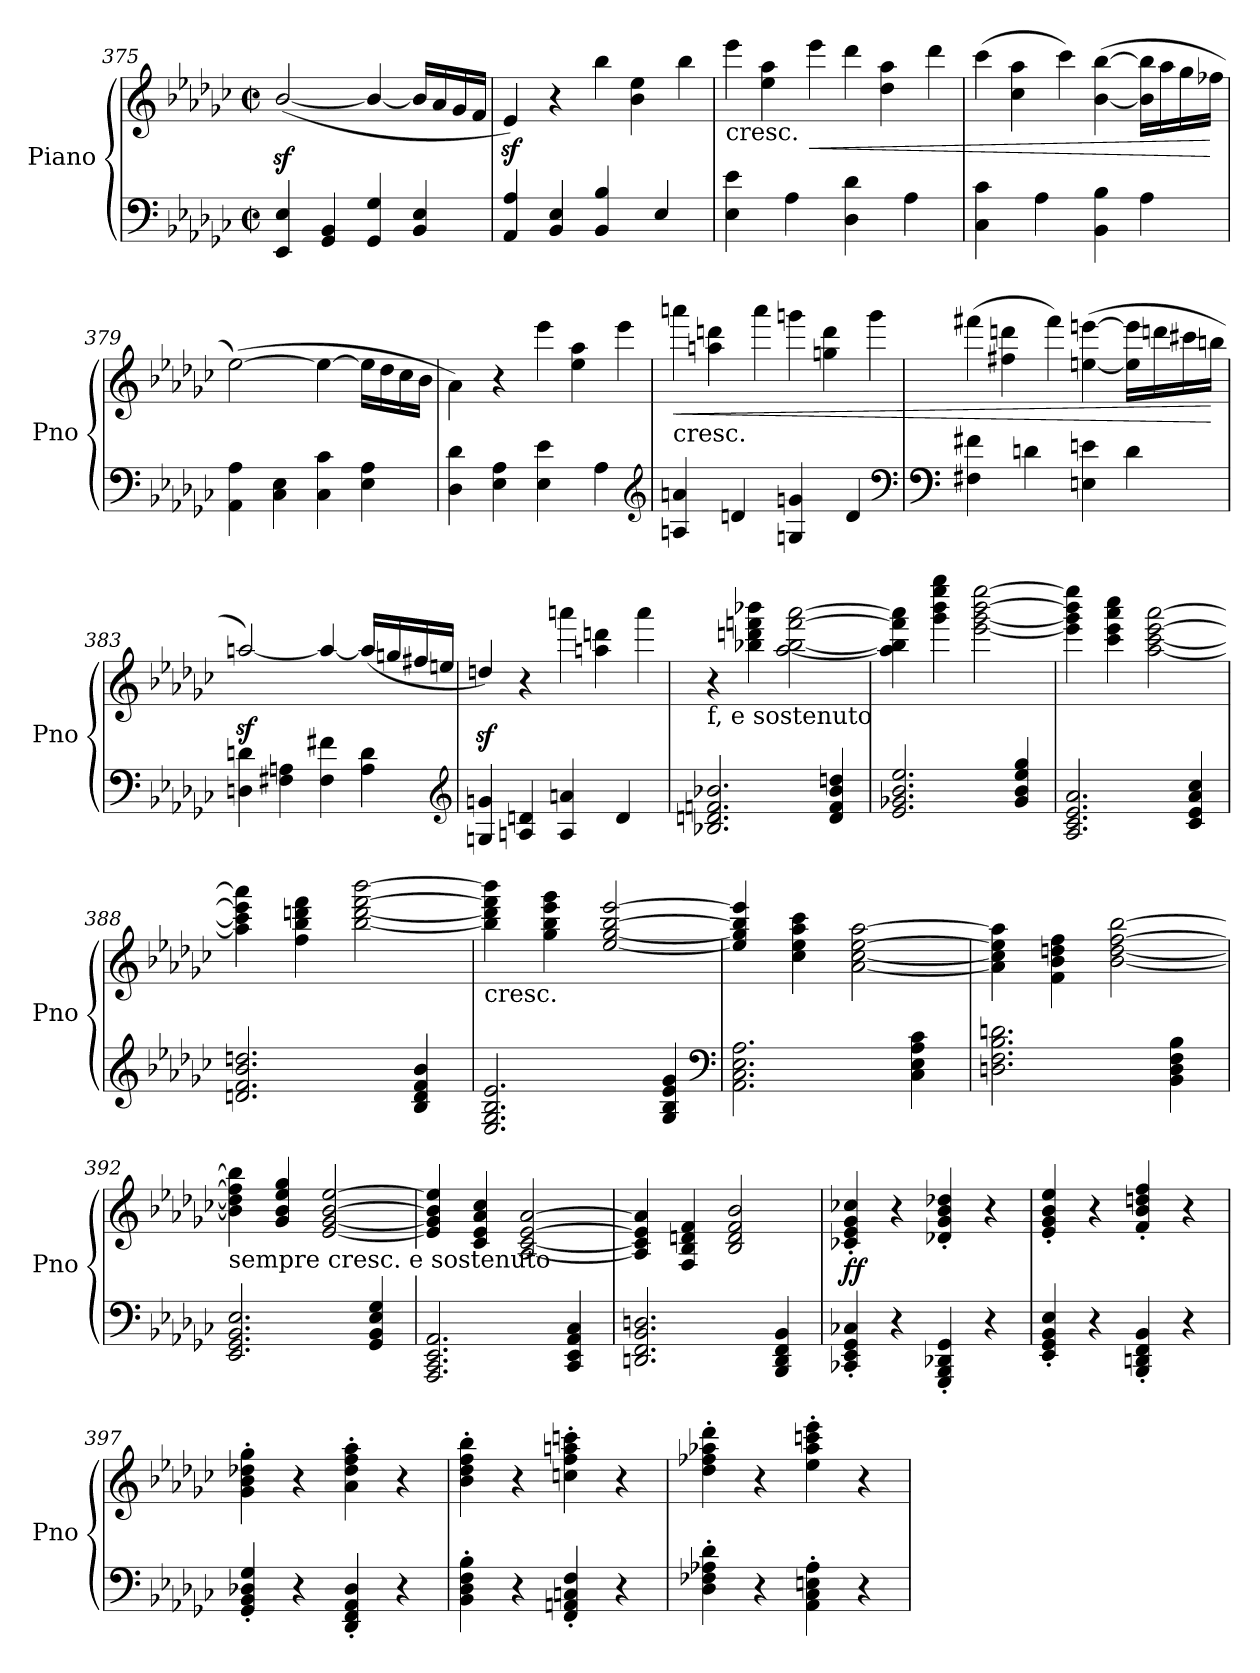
**kern	**kern	**dynam
*part1	*part1	*part1
*staff2	*staff1	*staff1/2
*I"Piano	*	*
*I'Pno	*	*
*clefF4	*clefG2	*
*k[b-e-a-d-g-c-]	*k[b-e-a-d-g-c-]	*
*G-:	*G-:	*
*M2/2	*M2/2	*
*met(c|)	*met(c|)	*
=375	=375	=375
4EE-/ 4E-/	([2b-z</	.
4GG-/ 4BB-/	.	.
4GG-/ 4G-/	4b-/_	.
4BB-/ 4E-/	16b-/LL]	.
.	16a-/	.
.	16g-/	.
.	16f/JJ	.
!!LO:PB:g=z
=376	=376	=376
4AA-/ 4A-/	4e-z</)	.
4BB-/ 4E-/	4r	.
*	*Xtuplet	*
4BB-/ 4B-/	6bb-\	.
.	6b-\ 6ee-\	.
4E-/	.	.
.	6bb-\	.
=377	=377	=377
!	!LO:TX:b:t=cresc.	!
4E-\ 4e-\	6eee-\	.
.	6ee-\ 6aa-\	.
4A-\	.	.
!	!	!LO:HP:b
.	6eee-\	<
4D-\ 4d-\	6ddd-\	.
.	6dd-\ 6aa-\	.
4A-\	.	.
.	6ddd-\	.
!!LO:PB:g=z
=378	=378	=378
4C-\ 4c-\	(6ccc-\	.
.	6cc-\ 6aa-\	.
4A-\	.	.
.	6ccc-\)	.
4BB-\ 4B-\	([4b-\ [4bb-\	.
4A-\	16b-\] 16bb-\]LL	.
.	16aa-\	.
.	16gg-\	.
.	16ff-X\JJ	[
=379	=379	=379
4AA-\ 4A-\	([2ee-\)	.
4C-\ 4E-\	.	.
4C-\ 4c-\	4ee-\_	.
4E-\ 4A-\	16ee-\LL]	.
.	16dd-\	.
.	16cc-\	.
.	16b-\JJ	.
!!LO:PB:g=z
=380	=380	=380
4D-\ 4d-\	4a-\)	.
4E-\ 4A-\	4r	.
4E-\ 4e-\	6eee-\	.
.	6ee-\ 6aa-\	.
4A-\	.	.
.	6eee-\	.
*clefG2	*	*
=381	=381	=381
!	!LO:TX:b:t=cresc.	!
!	!	!LO:HP:b
4An/ 4an/	6aaan\	<
.	6aan\ 6dddn\	.
4dn/	.	.
.	6aaa\	.
4Gn/ 4gn/	6gggn\	.
.	6ggn\ 6ddd\	.
4d/	.	.
.	6ggg\	.
*clefF4	*	*
!!LO:PB:g=z
=382	=382	=382
*clefF4	*	*
4F#X\ 4f#X\	(6fff#X\	.
.	6ff#X\ 6dddn\	.
4dn\	.	.
.	6fff#\)	.
4En\ 4en\	([4een\ [4eeen\	.
4d\	16ee\] 16eee\]LL	.
.	16dddn\	.
.	16ccc#X\	.
.	16bbn\JJ	[
=383	=383	=383
4Dn\ 4dn\	[2aanz</)	.
4F#X\ 4An\	.	.
4F#\ 4f#X\	4aa/_	.
4A\ 4d\	(16aa/LL]	.
.	16ggn/	.
.	16ff#X/	.
.	16een/JJ	.
*clefG2	*	*
=384	=384	=384
4Gn/ 4gn/	4ddnz</)	.
4An/ 4dn/	4r	.
4A/ 4an/	6aaan\	.
.	6aan\ 6dddn\	.
4d/	.	.
.	6aaa\	.
!!LO:PB:g=z
=385	=385	=385
!	!LO:TX:b:t=f, e sostenuto	!
2.B-X/ 2.dn/ 2.fn/ 2.b-X/	4r	.
.	4bb-X\ 4dddn\ 4fffn\ 4bbb-X\	.
.	[2aa-\ [2bb-\ [2fff\ [2aaa-\	.
4d/ 4f/ 4b-/ 4ddn/	.	.
=386	=386	=386
2.e-/ 2.g-X/ 2.b-/ 2.ee-/	4aa-\] 4bb-\] 4fff\] 4aaa-\]	.
.	4ggg-\ 4bbb-\ 4eeee-\ 4gggg-\	.
.	[2eee-\ [2ggg-\ [2bbb-\ [2eeee-\	.
4g-/ 4b-/ 4ee-/ 4gg-/	.	.
=387	=387	=387
2.A-/ 2.c-/ 2.e-/ 2.a-/	4eee-\] 4ggg-\] 4bbb-\] 4eeee-\]	.
.	4ccc-\ 4eee-\ 4aaa-\ 4cccc-\	.
.	[2aa-\ [2ccc-\ [2eee-\ [2aaa-\	.
4c-/ 4e-/ 4a-/ 4cc-/	.	.
=388	=388	=388
2.dn/ 2.f/ 2.b-/ 2.ddn/	4aa-\] 4ccc-\] 4eee-\] 4aaa-\]	.
.	4ff\ 4bb-\ 4dddn\ 4fff\	.
.	[2bb-\ [2ddd\ [2fff\ [2bbb-\	.
4B-/ 4d/ 4f/ 4b-/	.	.
=389	=389	=389
!	!LO:TX:b:t=cresc.	!
2.E-/ 2.G-/ 2.B-/ 2.e-/	4bb-\] 4ddd\] 4fff\] 4bbb-\]	.
.	4gg-\ 4bb-\ 4eee-\ 4ggg-\	.
.	[2ee-/ [2gg-/ [2bb-/ [2eee-/	.
4G-/ 4B-/ 4e-/ 4g-/	.	.
*clefF4	*	*
!!LO:PB:g=z
=390	=390	=390
2.AA-\ 2.C-\ 2.E-\ 2.A-\	4ee-/] 4gg-/] 4bb-/] 4eee-/]	.
.	4cc-\ 4ee-\ 4aa-\ 4ccc-\	.
.	[2a-\ [2cc-\ [2ee-\ [2aa-\	.
4C-\ 4E-\ 4A-\ 4c-\	.	.
=391	=391	=391
2.Dn\ 2.F\ 2.B-\ 2.dn\	4a-\] 4cc-\] 4ee-\] 4aa-\]	.
.	4f\ 4b-\ 4ddn\ 4ff\	.
.	[2b-\ [2dd\ [2ff\ [2bb-\	.
4BB-\ 4D\ 4F\ 4B-\	.	.
!!LO:PB:g=z
=392	=392	=392
!LO:TX:a:t=sempre cresc. e sostenuto	!	!
2.EE-/ 2.GG-/ 2.BB-/ 2.E-/	4b-\] 4dd\] 4ff\] 4bb-\]	.
.	4g-/ 4b-/ 4ee-/ 4gg-/	.
.	[2e-/ [2g-/ [2b-/ [2ee-/	.
4GG-/ 4BB-/ 4E-/ 4G-/	.	.
=393	=393	=393
2.AAA-/ 2.CC-/ 2.EE-/ 2.AA-/	4e-/] 4g-/] 4b-/] 4ee-/]	.
.	4c-/ 4e-/ 4a-/ 4cc-/	.
.	[2A-/ [2c-/ [2e-/ [2a-/	.
4CC-/ 4EE-/ 4AA-/ 4C-/	.	.
=394	=394	=394
2.DDn/ 2.FF/ 2.BB-/ 2.Dn/	4A-/] 4c-/] 4e-/] 4a-/]	.
.	4F/ 4B-/ 4dn/ 4f/	.
.	2B-/ 2d/ 2f/ 2b-/	.
4BBB-/ 4DD/ 4FF/ 4BB-/	.	.
!!LO:PB:g=z
=395	=395	=395
!	!	!LO:DY:b
4CC-X/' 4EE-/' 4GG-/' 4C-X/'	4c-X/' 4e-/' 4g-/' 4cc-X/'	ff
4r	4r	.
4GGG-/' 4BBB-/' 4DD-X/' 4GG-/'	4d-X/' 4g-/' 4b-/' 4dd-X/'	.
4r	4r	.
=396	=396	=396
4EE-/' 4GG-/' 4BB-/' 4E-/'	4e-/' 4g-/' 4b-/' 4ee-/'	.
4r	4r	.
4BBB-/' 4DDn/' 4FF/' 4BB-/'	4f/' 4b-/' 4ddn/' 4ff/'	.
4r	4r	.
!!LO:PB:g=z
=397	=397	=397
4GG-/' 4BB-/' 4D-X/' 4G-/'	4g-\' 4b-\' 4dd-X\' 4gg-\'	.
4r	4r	.
4DD-/' 4FF/' 4AA-/' 4D-/'	4a-\' 4dd-\' 4ff\' 4aa-\'	.
4r	4r	.
=398	=398	=398
4BB-\' 4D-\' 4F\' 4B-\'	4b-\' 4dd-\' 4ff\' 4bb-\'	.
4r	4r	.
4FF/' 4AAn/' 4Cn/' 4F/'	4ccn\' 4ff\' 4aan\' 4cccn\'	.
4r	4r	.
=399	=399	=399
4D-\' 4F-X\' 4A-X\' 4d-\'	4dd-\' 4ff-X\' 4aa-X\' 4ddd-\'	.
4r	4r	.
4AA-\' 4C-\' 4En\' 4A-\'	4ee-\' 4aa-\' 4cccn\' 4eee-\'	.
4r	4r	.
=	=	=
*-	*-	*-
